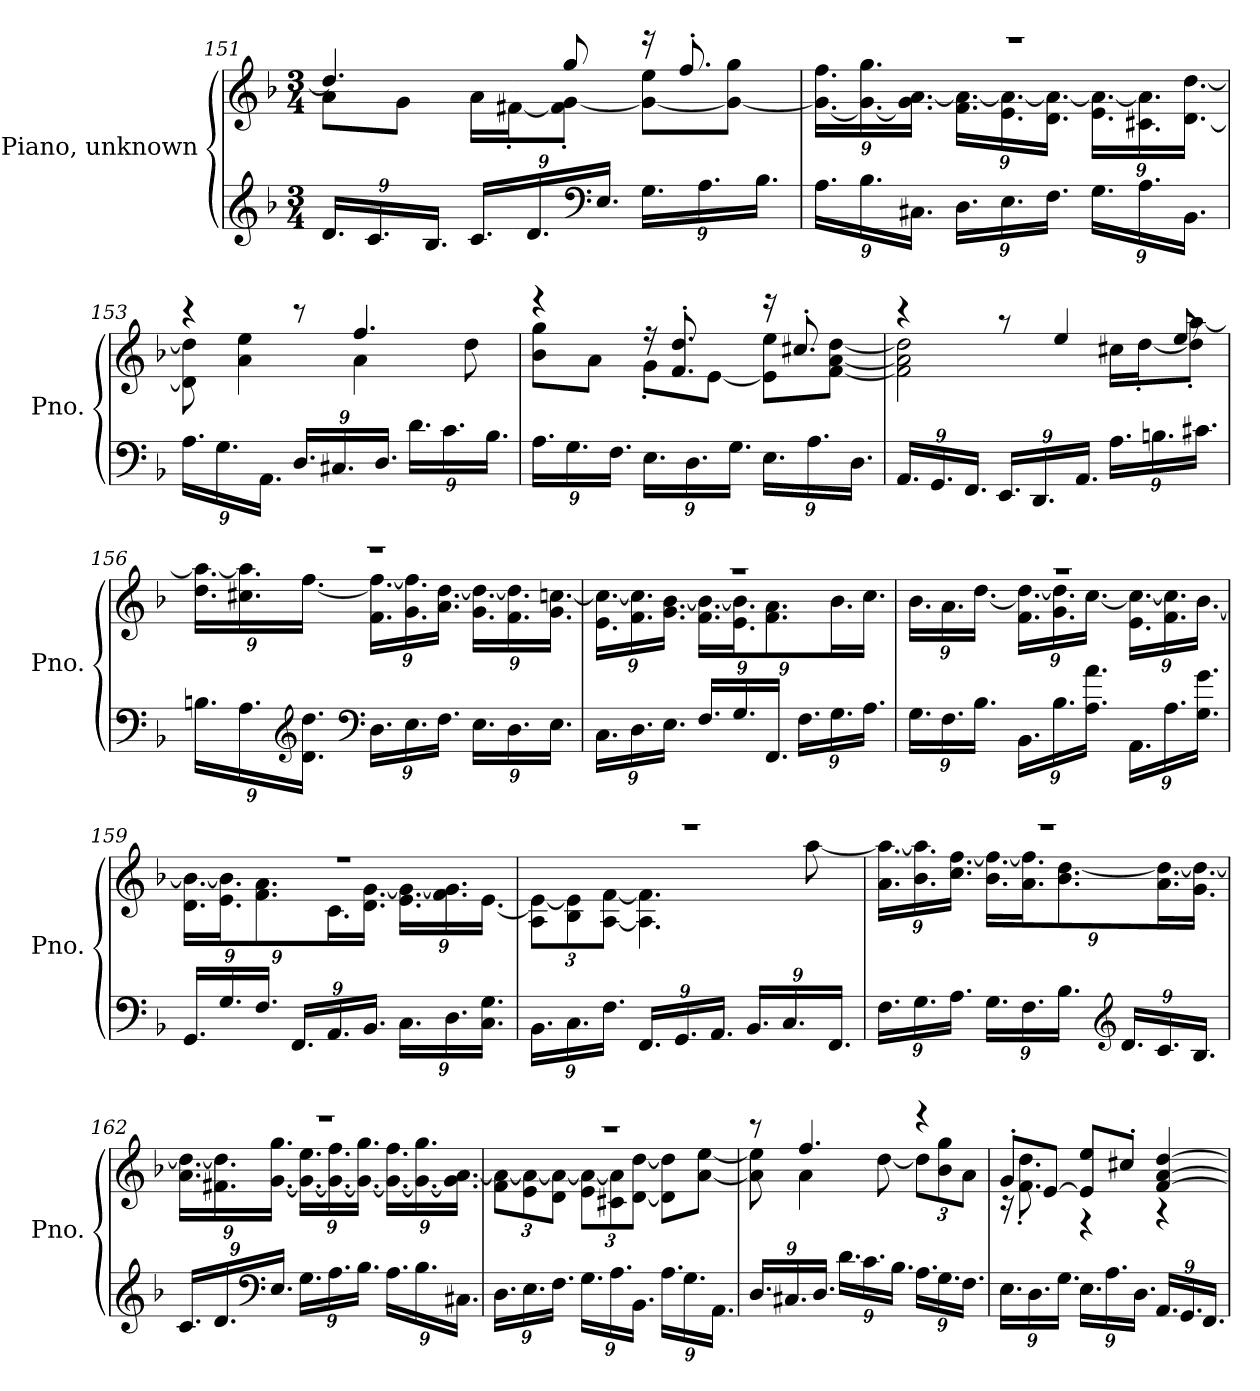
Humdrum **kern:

**kern	**kern
*part1	*part1
*staff2	*staff1
*I"Piano, unknown	*
*I'Pno.	*
*clefG2	*clefG2
*k[b-]	*k[b-]
*M3/4	*M3/4
*Xbrackettup	*
=151	=151
*	*^
18.d/LL	4.dd/]	8a\L
18.c/	.	.
.	.	8g\J
18.B-/JJ	.	.
18.c/LL	.	16a\LL
.	.	[16f#X'\J
18.d/	.	.
.	8gg/	8f#\]' [8g\'J
*clefF4	*	*
18.E/JJ	.	.
18.G\LL	16r	8g\_ 8ee\L
.	8.ff'/	.
18.A\	.	.
.	.	8g\_ 8gg\J
18.B-\JJ	.	.
!!LO:LB:g=z	!!
=152	=152	=152
*	*	*Xbrackettup
18.A\LL	2.r	18.g\_ 18.ff\LL
18.B-\	.	18.g\_ 18.gg\
18.C#X\JJ	.	18.g\] [18.a\JJ
18.D\LL	.	18.f\ 18.a\_LL
18.E\	.	18.e\ 18.a\_
18.F\JJ	.	18.d\ 18.a\_JJ
18.G\LL	.	18.e\ 18.a\_LL
18.A\	.	18.c#X\ 18.a\]
18.BB-\JJ	.	[18.d\ [18.dd\JJ
=153	=153	=153
18.A\LL	4r	8d\] 8dd\]
18.G\	.	.
.	.	4a\ 4ee\
18.AA\JJ	.	.
18.D/LL	8r	.
18.C#X/	.	.
.	4.ff/	4a\
18.D/JJ	.	.
18.d\LL	.	.
18.c\	.	.
.	.	8dd\
18.B-\JJ	.	.
!!LO:LB:g=z	!!
=154	=154	=154
18.A\LL	4r	8b-\ 8gg\L
18.G\	.	.
.	.	8a\J
18.F\JJ	.	.
18.E\LL	16r	8g'\L
.	8.f/' 8.dd/'	.
18.D\	.	.
.	.	[8e\J
18.G\JJ	.	.
18.E\LL	16r	8e\] 8ee\L
.	8.cc#X'/	.
18.A\	.	.
.	.	[8f\ [8a\ [8dd\J
18.D\JJ	.	.
=155	=155	=155
18.AA/LL	4r	2f\] 2a\] 2dd\]
18.GG/	.	.
18.FF/JJ	.	.
18.EE/LL	8r	.
18.DD/	.	.
.	4ee/	.
18.AA/JJ	.	.
18.A\LL	.	16cc#X\LL
.	.	[16dd'\J
18.Bn\	.	.
.	8ee/	8dd\]' [8aa\'J
18.c#X\JJ	.	.
!!LO:LB:g=z	!!
=156	=156	=156
18.Bn\LL	2.r	18.dd\ 18.aa\_LL
18.A\	.	18.cc#X\ 18.aa\]
*clefG2	*	*
18.d\ 18.dd\JJ	.	[18.ff\JJ
*clefF4	*	*
18.D\LL	.	18.f\ 18.ff\_LL
18.E\	.	18.g\ 18.ff\]
18.F\JJ	.	18.a\ [18.dd\JJ
18.E\LL	.	18.g\ 18.dd\_LL
18.D\	.	18.f\ 18.dd\]
18.E\JJ	.	18.g\ [18.ccn\JJ
=157	=157	=157
18.C\LL	2.r	18.e\ 18.cc\_LL
18.D\	.	18.f\ 18.cc\]
18.E\JJ	.	18.g\ [18.b-\JJ
18.F/LL	.	18.f\ 18.b-\_LL
18.G/	.	18.e\ 18.b-\]J
18.FF/JJ	.	9.f\ 9.a\
18.F\LL	.	.
18.G\	.	18.b-\L
18.A\JJ	.	18.cc\JJ
!!LO:PB:g=z	!!
=158	=158	=158
18.G\LL	2.r	18.b-\LL
18.F\	.	18.a\
18.B-\JJ	.	[18.dd\JJ
18.BB-\LL	.	18.f\ 18.dd\_LL
18.B-\	.	18.g\ 18.dd\]
18.A\ 18.a\JJ	.	[18.cc\JJ
18.AA\LL	.	18.e\ 18.cc\_LL
18.A\	.	18.f\ 18.cc\]
18.G\ 18.g\JJ	.	[18.b-\JJ
=159	=159	=159
18.GG/LL	2.r	18.d\ 18.b-\_LL
18.G/	.	18.e\ 18.b-\]J
18.F/JJ	.	9.f\ 9.a\
18.FF/LL	.	.
18.AA/	.	18.c\L
18.BB-/JJ	.	18.d\ [18.g\JJ
18.C\LL	.	18.e\ 18.g\_LL
18.D\	.	18.f\ 18.g\]
18.C\ 18.G\JJ	.	[18.e\JJ
!!LO:LB:g=z	!!
=160	=160	=160
18.BB-\LL	2.r	12A\ 12e\_L
18.C\	.	12B-\ 12e\]
18.F\JJ	.	[12A\ [12f\J
18.FF/LL	.	4.A\] 4.f\]
18.GG/	.	.
18.AA/JJ	.	.
18.BB-/LL	.	.
18.C/	.	.
.	.	[8aa\
18.FF/JJ	.	.
=161	=161	=161
18.F\LL	2.r	18.a\ 18.aa\_LL
18.G\	.	18.b-\ 18.aa\]
18.A\JJ	.	18.cc\ [18.ff\JJ
18.G\LL	.	18.b-\ 18.ff\_LL
18.F\	.	18.a\ 18.ff\]J
18.B-\JJ	.	9.b-\ [9.dd\
*clefG2	*	*
18.d/LL	.	.
18.c/	.	18.a\ 18.dd\_L
18.B-/JJ	.	18.g\ 18.dd\_JJ
!!LO:LB:g=z	!!
=162	=162	=162
18.c/LL	2.r	18.a\ 18.dd\_LL
18.d/	.	18.f#X\ 18.dd\]
*clefF4	*	*
18.E/JJ	.	[18.g\ 18.gg\JJ
18.G\LL	.	18.g\_ 18.ee\LL
18.A\	.	18.g\_ 18.ff\
18.B-\JJ	.	18.g\_ 18.gg\JJ
18.A\LL	.	18.g\_ 18.ff\LL
18.B-\	.	18.g\_ 18.gg\
18.C#X\JJ	.	18.g\] [18.a\JJ
=163	=163	=163
18.D\LL	2.r	12f\ 12a\_L
18.E\	.	12e\ 12a\_
18.F\JJ	.	12d\ 12a\_J
18.G\LL	.	12e\ 12a\_L
18.A\	.	12c#X\ 12a\]
18.BB-\JJ	.	[12d\ [12dd\J
18.A\LL	.	8d\] 8dd\]L
18.G\	.	.
.	.	[8a\ [8ee\J
18.AA\JJ	.	.
!!LO:LB:g=z	!!
=164	=164	=164
18.D/LL	8r	8a\] 8ee\]
18.C#X/	.	.
.	4.ff/	4a\
18.D/JJ	.	.
18.d\LL	.	.
18.c\	.	.
.	.	[8dd\
18.B-\JJ	.	.
18.A\LL	4r	12dd\L]
18.G\	.	12b-\ 12gg\
18.F\JJ	.	12a\J
=165	=165	=165
18.E\LL	8g'/L	16r
.	.	8.f\' 8.dd\'
18.D\	.	.
.	[8e/J	.
18.G\JJ	.	.
18.E\LL	8e/] 8ee/L	4r
18.A\	.	.
.	8cc#X'/J	.
18.D\JJ	.	.
18.AA/LL	[4f/ [4a/ [4dd/	4r
18.GG/	.	.
18.FF/JJ	.	.
*	*v	*v
=	=
*-	*-
